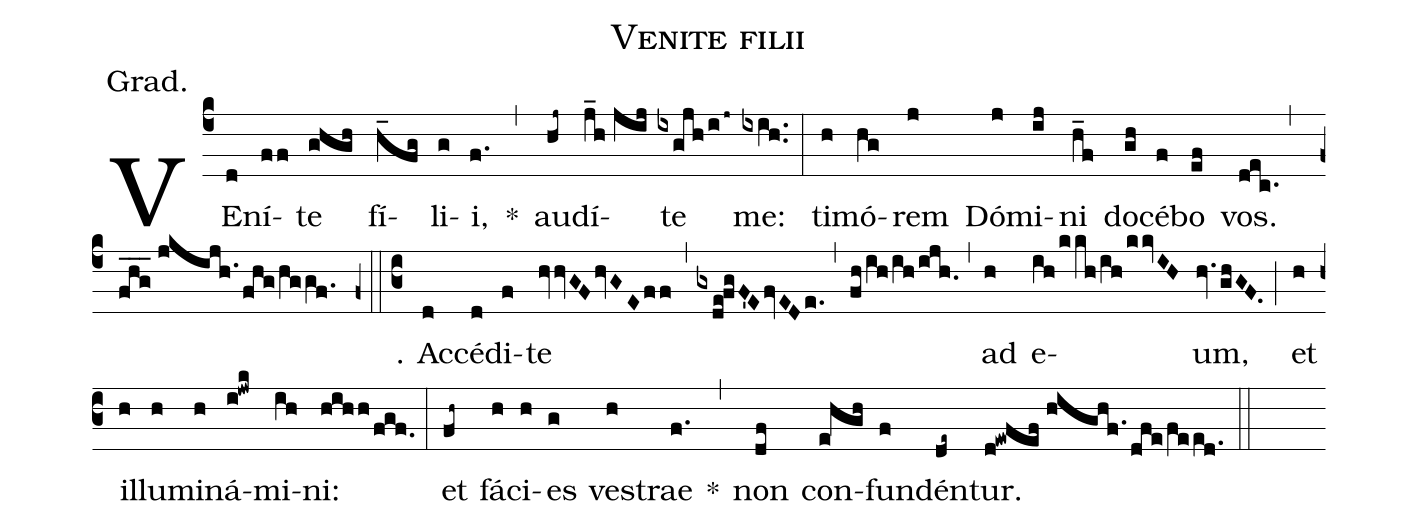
name:Venite filii;
annotation:Grad.;
mode:5;
office-part:Gradual;
%%
(c4) VE(d)ní(ff)te(ghgh) fí(h_fg)li(g)i,(f.) *(,)
au(hj~)dí(j_h//jij)te(ixgjh/i-j) me:(ixih..) (:)
ti(h)mó(hg)rem(j) Dó(j)mi(ij)ni(h_f) do(gh)cé(f)bo(ef) vos.(dec.) (,)
(fhg___//jkijh./fhg/hggf.) (z0::c3)
℣. Ac(d)cé(d)di(f)te(hvvGFhvGEff) (,)
(gxde!fgF'E/fvEDe.) (,)
(fh/ih/ih/ijh.) (,)
ad(h) e(ih/kkh/ih/kkvIH)um,(hv.ghGF.) (;)
et(h) il(h)lu(h)mi(h)ná(i!jwk)mi(ih)ni:(hihh/fgf.) (:)
et(fh~) fá(h)ci(h)es(g) ves(h)trae(f.) *(,)
non(df) con(e!hgh)fun(f)dén(de~)tur.(d!ewfef//highf./dfe/feed.) (::)
